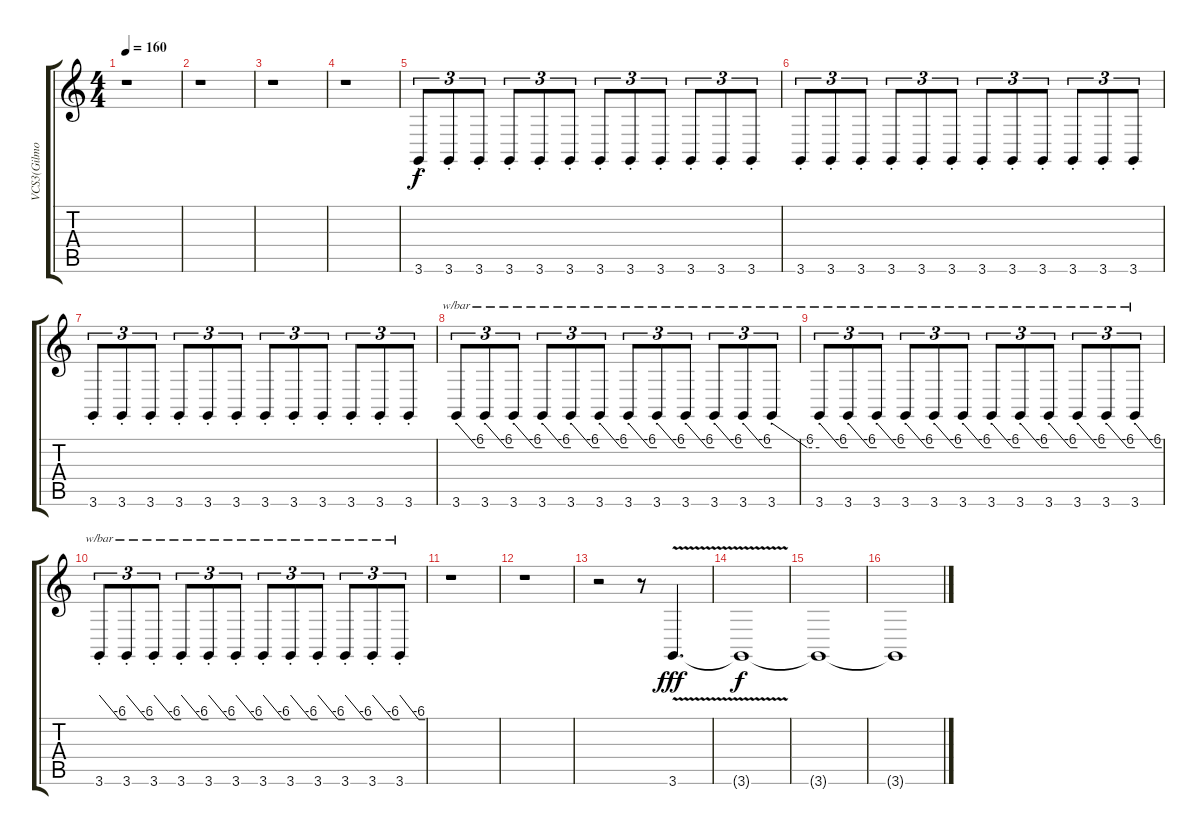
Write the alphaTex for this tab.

\track ("VCS3(Gilmour)" "VCS3(Gilmo") {instrument lead2sawtooth}
\staff {score tabs}
\tuning (E4 B3 G3 D3 A2 E2) {hide}
\ts (4 4)
\tempo 160
\clef g2
\ks c
r.1{dy f} |
r.1 |
r.1 |
r.1 |
3.6{st}.8{tu (3 2) volume 9 balance 9 instrument lead2sawtooth} 3.6{st}.8{tu (3 2)} 3.6{st}.8{tu (3 2)} 3.6{st}.8{tu (3 2)} 3.6{st}.8{tu (3 2)} 3.6{st}.8{tu (3 2)} 3.6{st}.8{tu (3 2)} 3.6{st}.8{tu (3 2)} 3.6{st}.8{tu (3 2)} 3.6{st}.8{tu (3 2)} 3.6{st}.8{tu (3 2)} 3.6{st}.8{tu (3 2)} |
3.6{st}.8{tu (3 2)} 3.6{st}.8{tu (3 2)} 3.6{st}.8{tu (3 2)} 3.6{st}.8{tu (3 2)} 3.6{st}.8{tu (3 2)} 3.6{st}.8{tu (3 2)} 3.6{st}.8{tu (3 2)} 3.6{st}.8{tu (3 2)} 3.6{st}.8{tu (3 2)} 3.6{st}.8{tu (3 2)} 3.6{st}.8{tu (3 2)} 3.6{st}.8{tu (3 2)} |
3.6{st}.8{tu (3 2)} 3.6{st}.8{tu (3 2)} 3.6{st}.8{tu (3 2)} 3.6{st}.8{tu (3 2)} 3.6{st}.8{tu (3 2)} 3.6{st}.8{tu (3 2)} 3.6{st}.8{tu (3 2)} 3.6{st}.8{tu (3 2)} 3.6{st}.8{tu (3 2)} 3.6{st}.8{tu (3 2)} 3.6{st}.8{tu (3 2)} 3.6{st}.8{tu (3 2)} |
3.6{st}.8{tu (3 2) tbe (custom default 0 0 45 -24 60 -24)} 3.6{st}.8{tu (3 2) tbe (custom default 0 0 45 -24 60 -24)} 3.6{st}.8{tu (3 2) tbe (custom default 0 0 45 -24 60 -24)} 3.6{st}.8{tu (3 2) tbe (custom default 0 0 45 -24 60 -24)} 3.6{st}.8{tu (3 2) tbe (custom default 0 0 45 -24 60 -24)} 3.6{st}.8{tu (3 2) tbe (custom default 0 0 45 -24 60 -24)} 3.6{st}.8{tu (3 2) tbe (custom default 0 0 45 -24 60 -24)} 3.6{st}.8{tu (3 2) tbe (custom default 0 0 45 -24 60 -24)} 3.6{st}.8{tu (3 2) tbe (custom default 0 0 45 -24 60 -24)} 3.6{st}.8{tu (3 2) tbe (custom default 0 0 45 -24 60 -24)} 3.6{st}.8{tu (3 2) tbe (custom default 0 0 45 -24 60 -24)} 3.6{st}.8{tu (3 2) tbe (custom default 0 0 45 -24 60 -24)} |
3.6{st}.8{tu (3 2) tbe (custom default 0 0 45 -24 60 -24)} 3.6{st}.8{tu (3 2) tbe (custom default 0 0 45 -24 60 -24)} 3.6{st}.8{tu (3 2) tbe (custom default 0 0 45 -24 60 -24)} 3.6{st}.8{tu (3 2) tbe (custom default 0 0 45 -24 60 -24)} 3.6{st}.8{tu (3 2) tbe (custom default 0 0 45 -24 60 -24)} 3.6{st}.8{tu (3 2) tbe (custom default 0 0 45 -24 60 -24)} 3.6{st}.8{tu (3 2) tbe (custom default 0 0 45 -24 60 -24)} 3.6{st}.8{tu (3 2) tbe (custom default 0 0 45 -24 60 -24)} 3.6{st}.8{tu (3 2) tbe (custom default 0 0 45 -24 60 -24)} 3.6{st}.8{tu (3 2) tbe (custom default 0 0 45 -24 60 -24)} 3.6{st}.8{tu (3 2) tbe (custom default 0 0 45 -24 60 -24)} 3.6{st}.8{tu (3 2) tbe (custom default 0 0 45 -24 60 -24)} |
3.6{st}.8{tu (3 2) tbe (custom default 0 0 45 -24 60 -24)} 3.6{st}.8{tu (3 2) tbe (custom default 0 0 45 -24 60 -24)} 3.6{st}.8{tu (3 2) tbe (custom default 0 0 45 -24 60 -24)} 3.6{st}.8{tu (3 2) tbe (custom default 0 0 45 -24 60 -24)} 3.6{st}.8{tu (3 2) tbe (custom default 0 0 45 -24 60 -24)} 3.6{st}.8{tu (3 2) tbe (custom default 0 0 45 -24 60 -24)} 3.6{st}.8{tu (3 2) tbe (custom default 0 0 45 -24 60 -24)} 3.6{st}.8{tu (3 2) tbe (custom default 0 0 45 -24 60 -24)} 3.6{st}.8{tu (3 2) tbe (custom default 0 0 45 -24 60 -24)} 3.6{st}.8{tu (3 2) tbe (custom default 0 0 45 -24 60 -24)} 3.6{st}.8{tu (3 2) tbe (custom default 0 0 45 -24 60 -24)} 3.6{st}.8{tu (3 2) tbe (custom default 0 0 45 -24 60 -24)} |
r.1 |
r.1 |
r.2 r.8 3.6{v}.4{d dy fff} |
3.6{t}.1{dy f} |
3.6{t}.1 |
3.6{t}.1
